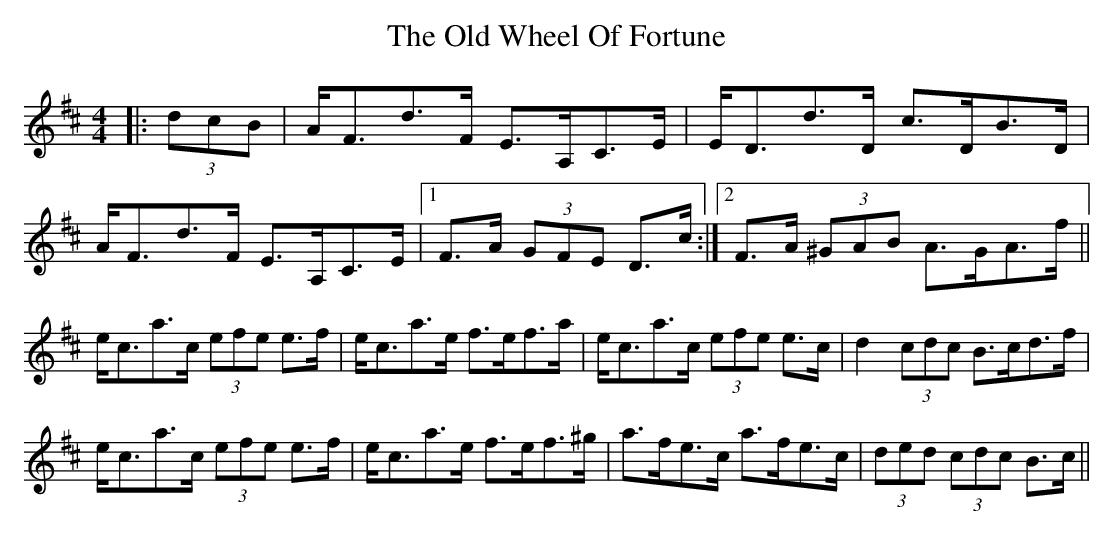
X:1
T: The Old Wheel Of Fortune
M: 4/4
L: 1/8
K: Dmaj
|:(3dcB|A<Fd>F E>A,C>E|E<Dd>D c>DB>D|A<Fd>F E>A,C>E|1 F>A (3GFE D>c:|2 F>A (3^GAB A>GA>f||
e<ca>c (3efe e>f|e<ca>e f>ef>a|e<ca>c (3efe e>c|d2 (3cdc B>cd>f|
e<ca>c (3efe e>f|e<ca>e f>ef>^g|a>fe>c a>fe>c|(3ded (3cdc B>c||
